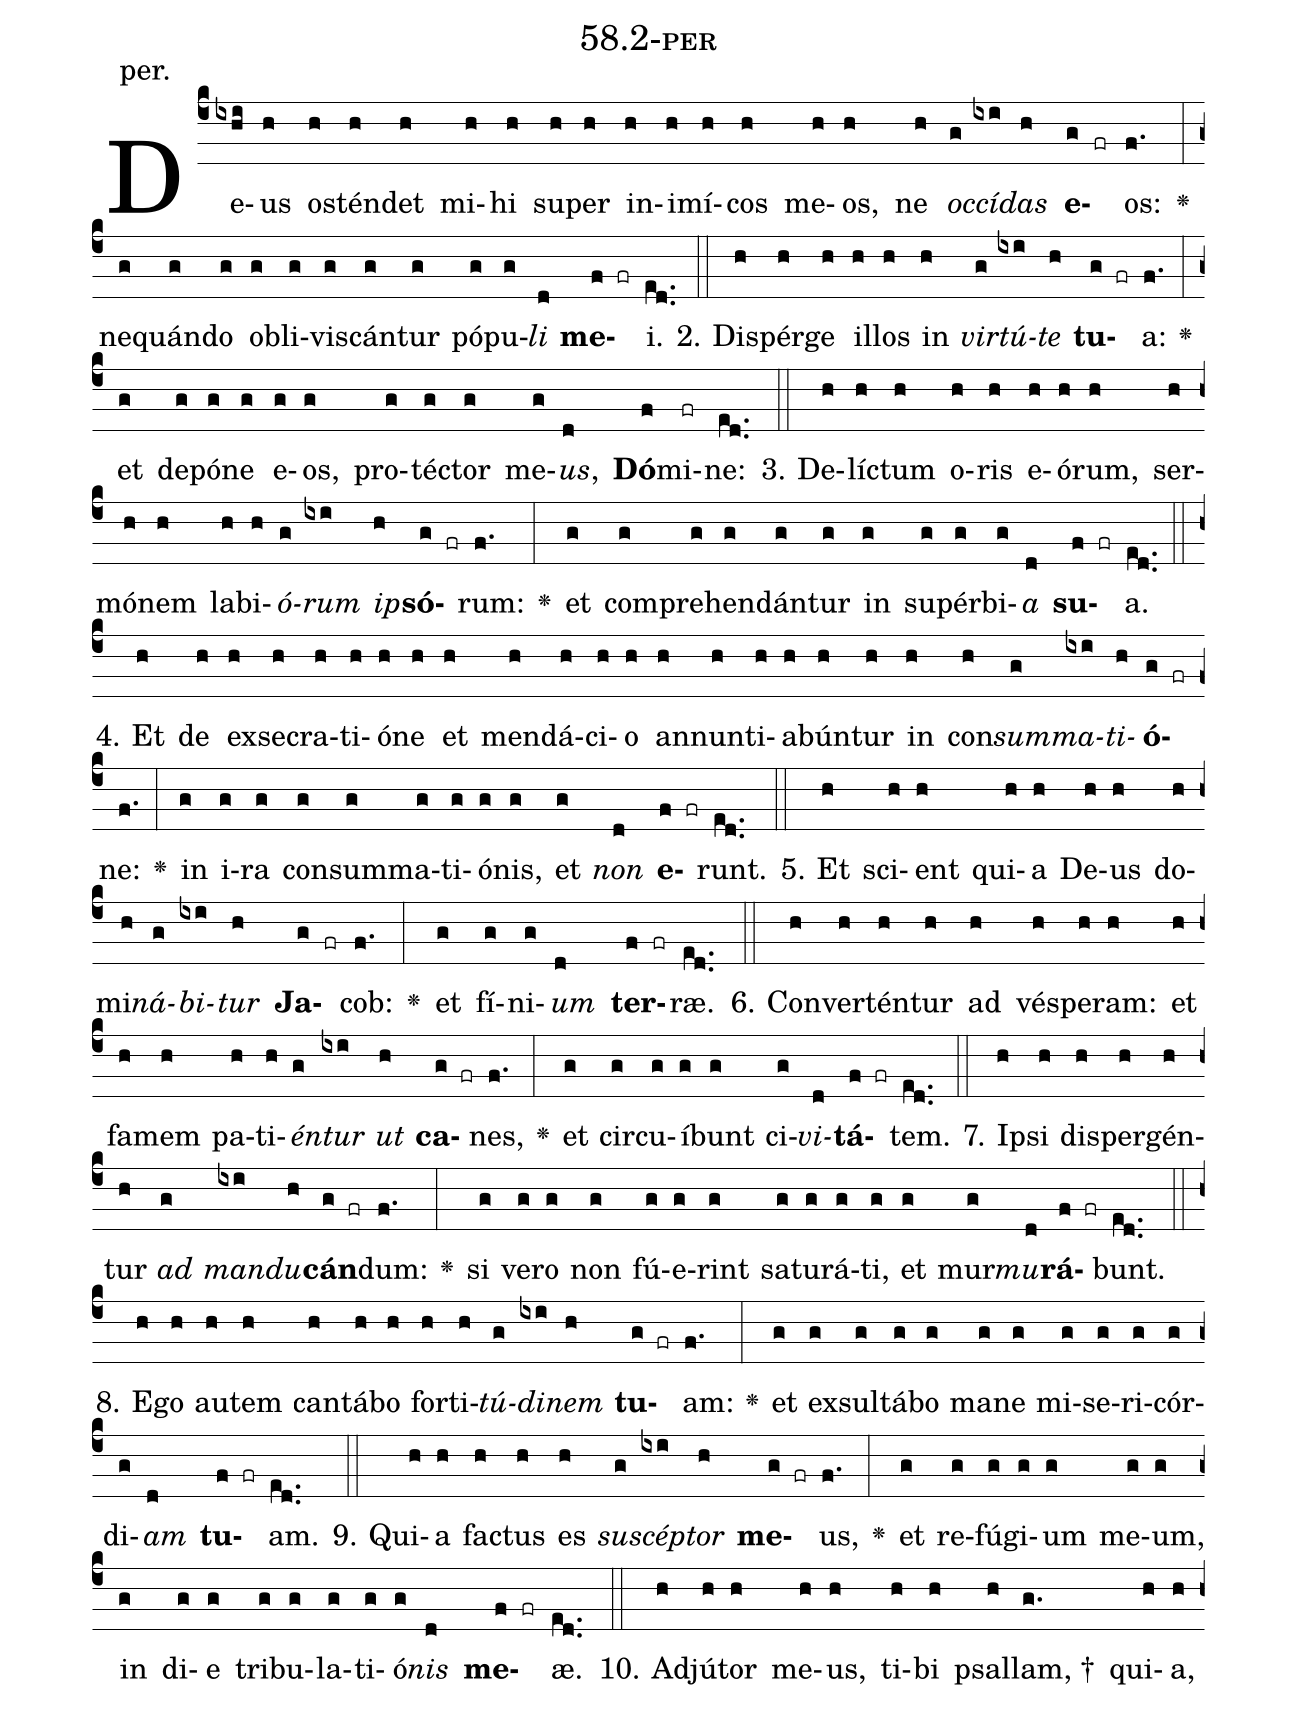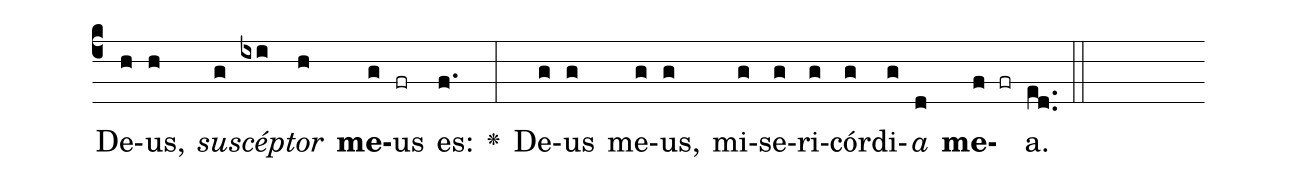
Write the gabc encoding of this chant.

name: 58.2-per;
annotation: per.;
%%
(c4)De(ixhi)us(h) os(h)tén(h)det(h) mi(h)hi(h) su(h)per(h) in(h)i(h)mí(h)cos(h) me(h)os,(h) ne(h) <i>oc</i>(g)<i>cí</i>(ixi)<i>das</i>(h) <b>e</b>(g fr)os:(f.) <v>\greheightstar</v>(:) ne(g)quán(g)do(g) ob(g)li(g)vis(g)cán(g)tur(g) pó(g)pu(g)<i>li</i>(d) <b>me</b>(f fr)i.(ed..) (::)
2. Di(h)spér(h)ge(h) il(h)los(h) in(h) <i>vir</i>(g)<i>tú</i>(ixi)<i>te</i>(h) <b>tu</b>(g fr)a:(f.) <v>\greheightstar</v>(:) et(g) de(g)pó(g)ne(g) e(g)os,(g) pro(g)téc(g)tor(g) me(g)<i>us</i>,(d) <b>Dó</b>(f)mi(fr)ne:(ed..) (::)
3. De(h)líc(h)tum(h) o(h)ris(h) e(h)ó(h)rum,(h) ser(h)mó(h)nem(h) la(h)bi(h)<i>ó</i>(g)<i>rum</i>(ixi) <i>ip</i>(h)<b>só</b>(g fr)rum:(f.) <v>\greheightstar</v>(:) et(g) com(g)pre(g)hen(g)dán(g)tur(g) in(g) su(g)pér(g)bi(g)<i>a</i>(d) <b>su</b>(f fr)a.(ed..) (::)
4. Et(h) de(h) ex(h)se(h)cra(h)ti(h)ó(h)ne(h) et(h) men(h)dá(h)ci(h)o(h) an(h)nun(h)ti(h)a(h)bún(h)tur(h) in(h) con(h)<i>sum</i>(g)<i>ma</i>(ixi)<i>ti</i>(h)<b>ó</b>(g fr)ne:(f.) <v>\greheightstar</v>(:) in(g) i(g)ra(g) con(g)sum(g)ma(g)ti(g)ó(g)nis,(g) et(g) <i>non</i>(d) <b>e</b>(f fr)runt.(ed..) (::)
5. Et(h) sci(h)ent(h) qui(h)a(h) De(h)us(h) do(h)mi(h)<i>ná</i>(g)<i>bi</i>(ixi)<i>tur</i>(h) <b>Ja</b>(g fr)cob:(f.) <v>\greheightstar</v>(:) et(g) fí(g)ni(g)<i>um</i>(d) <b>ter</b>(f fr)ræ.(ed..) (::)
6. Con(h)ver(h)tén(h)tur(h) ad(h) vés(h)pe(h)ram:(h) et(h) fa(h)mem(h) pa(h)ti(h)<i>én</i>(g)<i>tur</i>(ixi) <i>ut</i>(h) <b>ca</b>(g fr)nes,(f.) <v>\greheightstar</v>(:) et(g) cir(g)cu(g)í(g)bunt(g) ci(g)<i>vi</i>(d)<b>tá</b>(f fr)tem.(ed..) (::)
7. Ip(h)si(h) di(h)sper(h)gén(h)tur(h) <i>ad</i>(g) <i>man</i>(ixi)<i>du</i>(h)<b>cán</b>(g fr)dum:(f.) <v>\greheightstar</v>(:) si(g) ve(g)ro(g) non(g) fú(g)e(g)rint(g) sa(g)tu(g)rá(g)ti,(g) et(g) mur(g)<i>mu</i>(d)<b>rá</b>(f fr)bunt.(ed..) (::)
8. E(h)go(h) au(h)tem(h) can(h)tá(h)bo(h) for(h)ti(h)<i>tú</i>(g)<i>di</i>(ixi)<i>nem</i>(h) <b>tu</b>(g fr)am:(f.) <v>\greheightstar</v>(:) et(g) ex(g)sul(g)tá(g)bo(g) ma(g)ne(g) mi(g)se(g)ri(g)cór(g)di(g)<i>am</i>(d) <b>tu</b>(f fr)am.(ed..) (::)
9. Qui(h)a(h) fac(h)tus(h) es(h) <i>su</i>(g)<i>scép</i>(ixi)<i>tor</i>(h) <b>me</b>(g fr)us,(f.) <v>\greheightstar</v>(:) et(g) re(g)fú(g)gi(g)um(g) me(g)um,(g) in(g) di(g)e(g) tri(g)bu(g)la(g)ti(g)ó(g)<i>nis</i>(d) <b>me</b>(f fr)æ.(ed..) (::)
10. Ad(h)jú(h)tor(h) me(h)us,(h) ti(h)bi(h) psal(h)lam, †(g.) qui(h)a,(h) De(h)us,(h) <i>su</i>(g)<i>scép</i>(ixi)<i>tor</i>(h) <b>me</b>(g)us(fr) es:(f.) <v>\greheightstar</v>(:) De(g)us(g) me(g)us,(g) mi(g)se(g)ri(g)cór(g)di(g)<i>a</i>(d) <b>me</b>(f fr)a.(ed..) (::)
